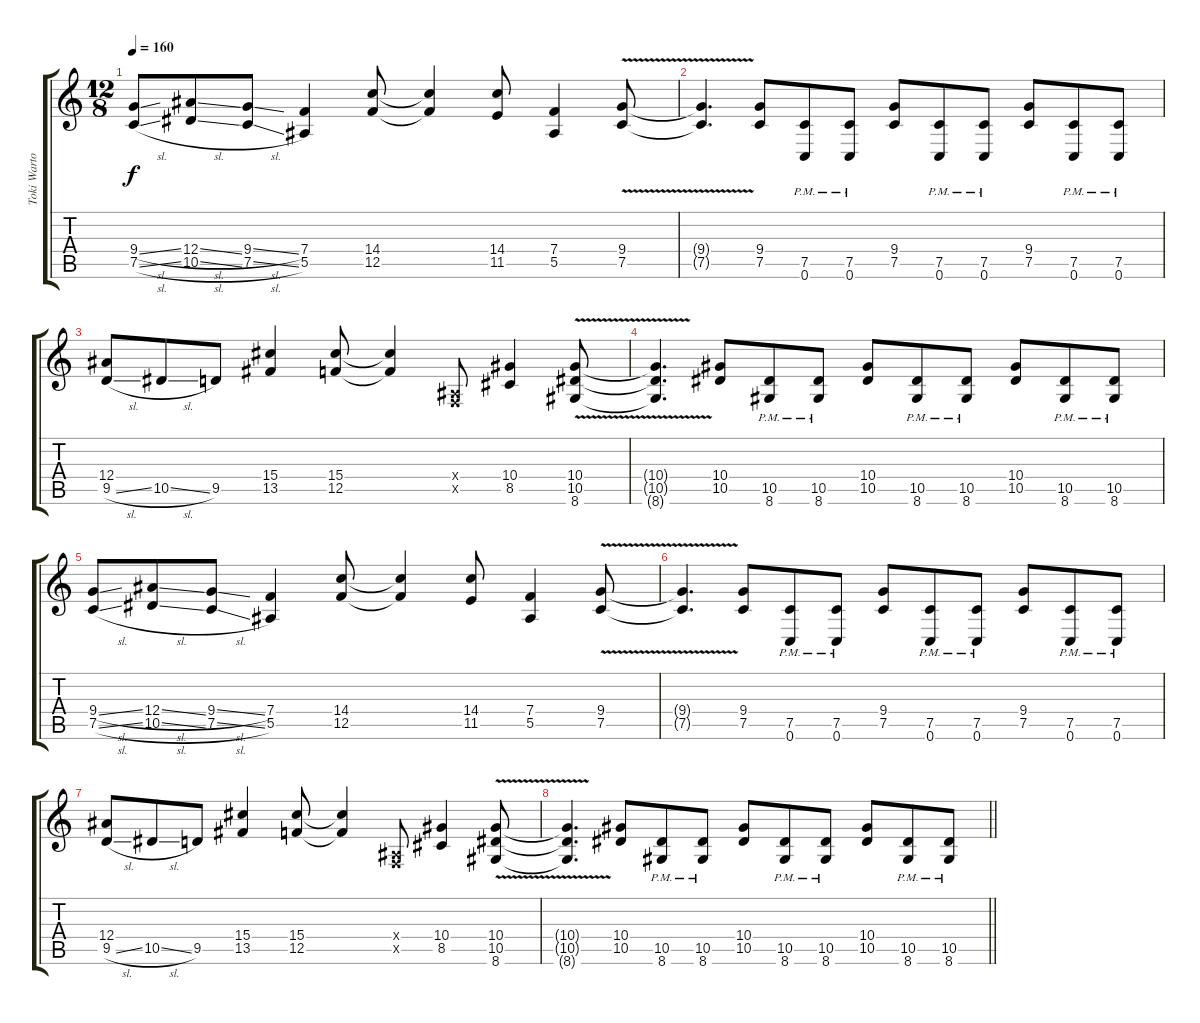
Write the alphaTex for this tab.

\track ("Toki Wartooth (Lead Guitar 2)" "Toki Warto") {instrument distortionguitar}
\staff {score tabs}
\tuning (C4 G3 Eb3 Bb2 F2 C2) {hide}
\ts (12 8)
\tempo 160
\clef g2
\ks c
(9.4{sl} 7.5{sl}).8{dy f} (12.4{sl} 10.5{sl}).8 (9.4{sl} 7.5{sl}).8 (7.4 5.5).4 (14.4 12.5).8 (14.4{t} 12.5{t}).4 (14.4 11.5).8 (7.4 5.5).4 (9.4{v} 7.5{v}).8 |
(9.4{t} 7.5{t}).4{d} (9.4 7.5).8 (7.5{pm} 0.6{pm}).8 (7.5{pm} 0.6{pm}).8 (9.4 7.5).8 (7.5{pm} 0.6{pm}).8 (7.5{pm} 0.6{pm}).8 (9.4 7.5).8 (7.5{pm} 0.6{pm}).8 (7.5{pm} 0.6{pm}).8 |
(12.4 9.5{sl}).8 10.5{sl}.8 9.5.8 (15.4 13.5).4 (15.4 12.5).8 (15.4{t} 12.5{t}).4 (0.4{x} 0.5{x}).8 (10.4 8.5).4 (10.4{v} 10.5{v} 8.6{v}).8 |
(10.4{t} 10.5{t} 8.6{t}).4{d} (10.4 10.5).8 (10.5{pm} 8.6{pm}).8 (10.5{pm} 8.6{pm}).8 (10.4 10.5).8 (10.5{pm} 8.6{pm}).8 (10.5{pm} 8.6{pm}).8 (10.4 10.5).8 (10.5{pm} 8.6{pm}).8 (10.5{pm} 8.6{pm}).8 |
(9.4{sl} 7.5{sl}).8 (12.4{sl} 10.5{sl}).8 (9.4{sl} 7.5{sl}).8 (7.4 5.5).4 (14.4 12.5).8 (14.4{t} 12.5{t}).4 (14.4 11.5).8 (7.4 5.5).4 (9.4{v} 7.5{v}).8 |
(9.4{t} 7.5{t}).4{d} (9.4 7.5).8 (7.5{pm} 0.6{pm}).8 (7.5{pm} 0.6{pm}).8 (9.4 7.5).8 (7.5{pm} 0.6{pm}).8 (7.5{pm} 0.6{pm}).8 (9.4 7.5).8 (7.5{pm} 0.6{pm}).8 (7.5{pm} 0.6{pm}).8 |
(12.4 9.5{sl}).8 10.5{sl}.8 9.5.8 (15.4 13.5).4 (15.4 12.5).8 (15.4{t} 12.5{t}).4 (0.4{x} 0.5{x}).8 (10.4 8.5).4 (10.4{v} 10.5{v} 8.6{v}).8 |
\barLineRight lightlight
(10.4{t} 10.5{t} 8.6{t}).4{d} (10.4 10.5).8 (10.5{pm} 8.6{pm}).8 (10.5{pm} 8.6{pm}).8 (10.4 10.5).8 (10.5{pm} 8.6{pm}).8 (10.5{pm} 8.6{pm}).8 (10.4 10.5).8 (10.5{pm} 8.6{pm}).8 (10.5{pm} 8.6{pm}).8
